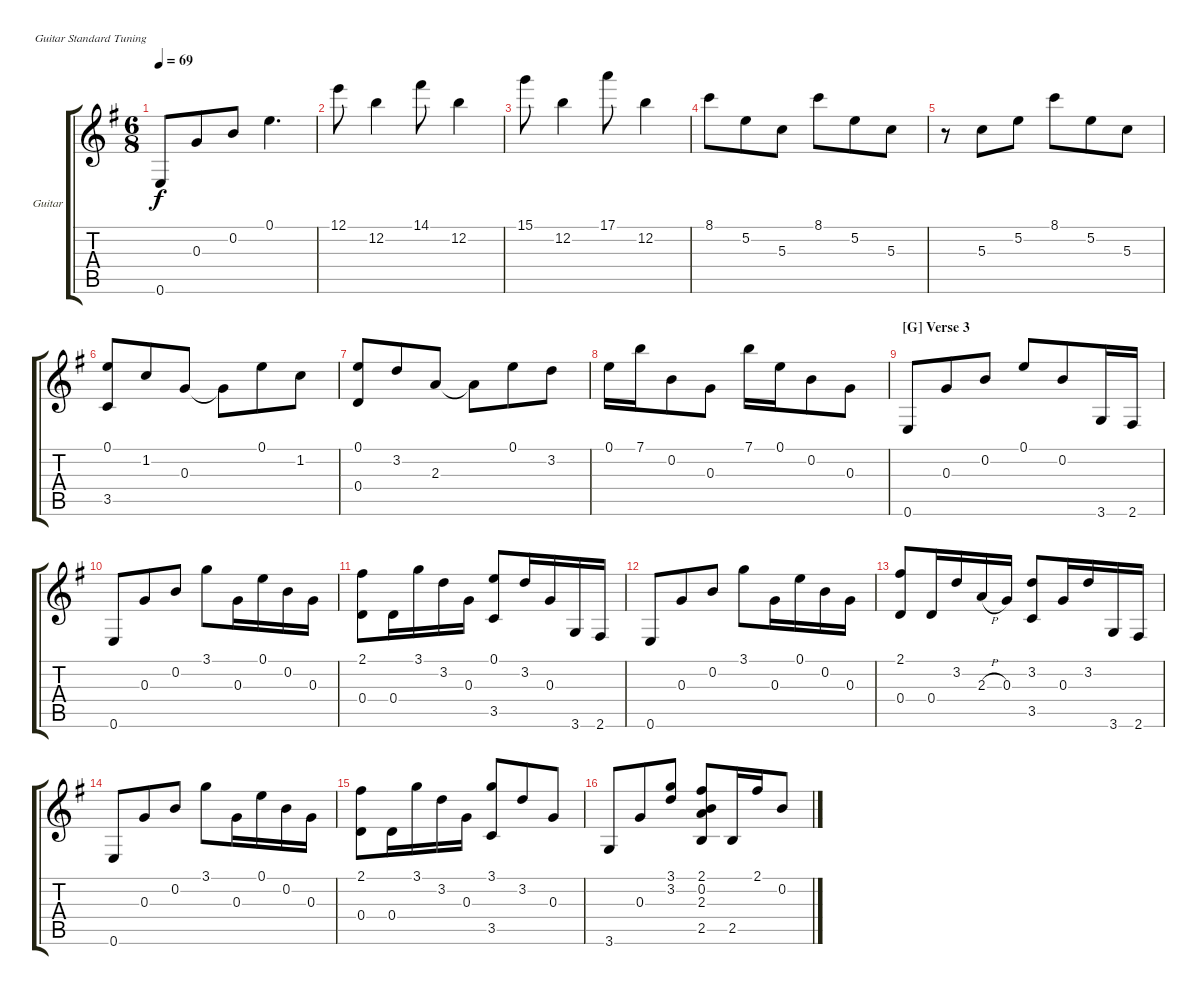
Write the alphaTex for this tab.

\bracketExtendMode groupsimilarinstruments
\firstSystemTrackNameOrientation horizontal
\otherSystemsTrackNameOrientation horizontal
\track ("E And A Guitar 1" "Guitar") {instrument acousticguitarnylon}
\staff {score tabs}
\tuning (E4 B3 G3 D3 A2 E2)
\ts (6 8)
\tempo 69
\clef g2
\ks g
0.6.8{dy f} 0.3.8 0.2.8 0.1.4{d} |
12.1.8 12.2.4 14.1.8 12.2.4 |
15.1.8 12.2.4 17.1.8 12.2.4 |
8.1.8 5.2.8 5.3.8 8.1.8 5.2.8 5.3.8 |
r.8 5.3.8 5.2.8 8.1.8 5.2.8 5.3.8 |
(0.1 3.5).8 1.2.8 0.3.8 0.3{t}.8 0.1.8 1.2.8 |
(0.1 0.4).8 3.2.8 2.3.8 2.3{t}.8 0.1.8 3.2.8 |
0.1.16 7.1.16 0.2.8 0.3.8 7.1.16 0.1.16 0.2.8 0.3.8 |
\section ("G" "Verse 3")
0.6.8 0.3.8 0.2.8 0.1.8 0.2.8 3.6.16 2.6.16 |
0.6.8 0.3.8 0.2.8 3.1.8 0.3.16 0.1.16 0.2.16 0.3.16 |
(2.1 0.4).8 0.4.16 3.1.16 3.2.16 0.3.16 (0.1 3.5).8 3.2.16 0.3.16 3.6.16 2.6.16 |
0.6.8 0.3.8 0.2.8 3.1.8 0.3.16 0.1.16 0.2.16 0.3.16 |
(2.1 0.4).8 0.4.16 3.2.16 2.3{h}.16 0.3.16 (3.2 3.5).8 0.3.16 3.2.16 3.6.16 2.6.16 |
0.6.8 0.3.8 0.2.8 3.1.8 0.3.16 0.1.16 0.2.16 0.3.16 |
(2.1 0.4).8 0.4.16 3.1.16 3.2.16 0.3.16 (3.1 3.5).8 3.2.8 0.3.8 |
3.6.8 0.3.8 (3.1 3.2).8 (2.1 0.2 2.3 2.5).8 2.5.16 2.1.16 0.2.8
